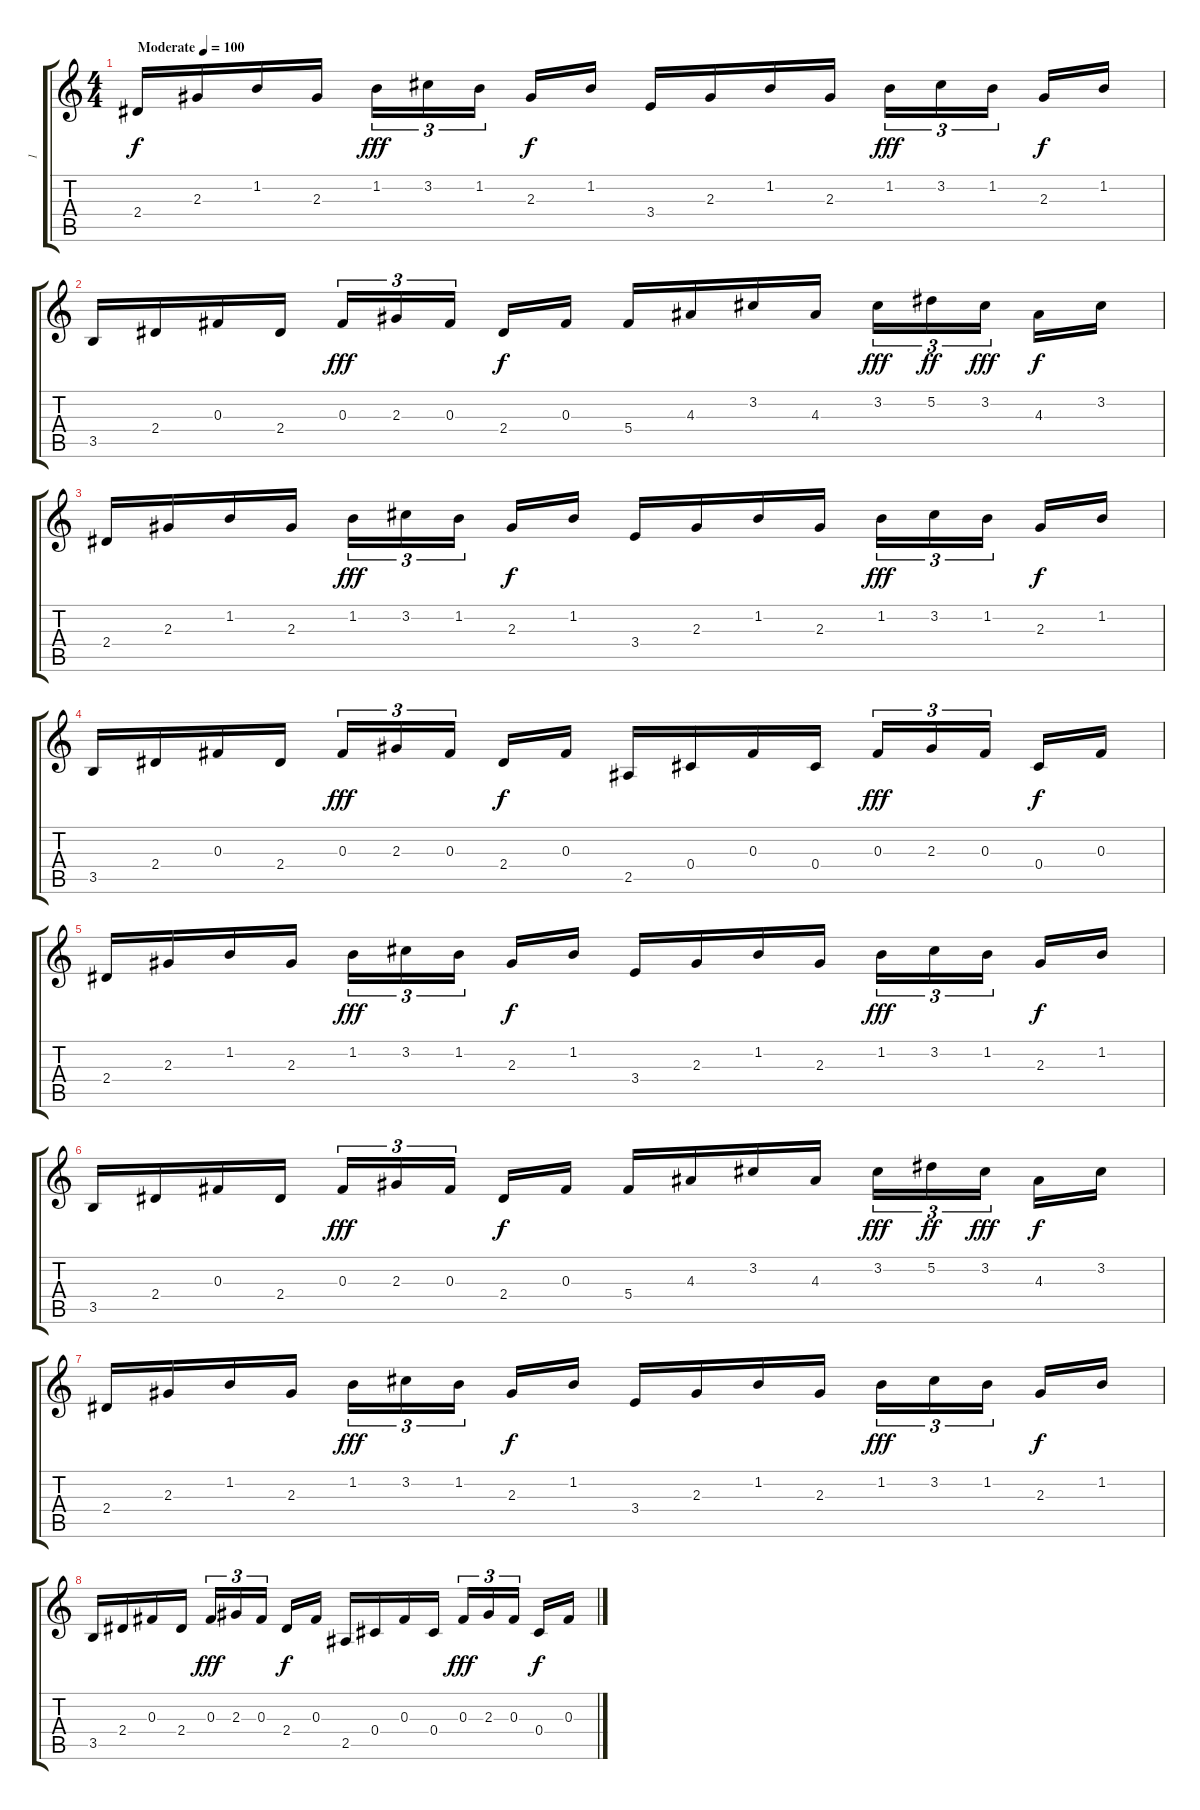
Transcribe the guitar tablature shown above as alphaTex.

\track ("1" "1") {instrument electricguitarclean}
\staff {score tabs}
\tuning (Eb4 Bb3 Gb3 Db3 Ab2 Eb2) {hide}
\ts (4 4)
\tempo (100 "Moderate")
\clef g2
\ks c
2.4.16{dy f instrument electricguitarclean} 2.3.16 1.2.16 2.3.16 1.2.16{tu (3 2) dy fff} 3.2.16{tu (3 2)} 1.2.16{tu (3 2) beam splitsecondary} 2.3.16{dy f} 1.2.16 3.4.16 2.3.16 1.2.16 2.3.16 1.2.16{tu (3 2) dy fff} 3.2.16{tu (3 2)} 1.2.16{tu (3 2) beam splitsecondary} 2.3.16{dy f} 1.2.16 |
3.5.16 2.4.16 0.3.16 2.4.16 0.3.16{tu (3 2) dy fff} 2.3.16{tu (3 2)} 0.3.16{tu (3 2) beam splitsecondary} 2.4.16{dy f} 0.3.16 5.4.16 4.3.16 3.2.16 4.3.16 3.2.16{tu (3 2) dy fff} 5.2.16{tu (3 2) dy ff} 3.2.16{tu (3 2) dy fff beam splitsecondary} 4.3.16{dy f} 3.2.16 |
2.4.16 2.3.16 1.2.16 2.3.16 1.2.16{tu (3 2) dy fff} 3.2.16{tu (3 2)} 1.2.16{tu (3 2) beam splitsecondary} 2.3.16{dy f} 1.2.16 3.4.16 2.3.16 1.2.16 2.3.16 1.2.16{tu (3 2) dy fff} 3.2.16{tu (3 2)} 1.2.16{tu (3 2) beam splitsecondary} 2.3.16{dy f} 1.2.16 |
3.5.16 2.4.16 0.3.16 2.4.16 0.3.16{tu (3 2) dy fff} 2.3.16{tu (3 2)} 0.3.16{tu (3 2) beam splitsecondary} 2.4.16{dy f} 0.3.16 2.5.16 0.4.16 0.3.16 0.4.16 0.3.16{tu (3 2) dy fff} 2.3.16{tu (3 2)} 0.3.16{tu (3 2) beam splitsecondary} 0.4.16{dy f} 0.3.16 |
2.4.16 2.3.16 1.2.16 2.3.16 1.2.16{tu (3 2) dy fff} 3.2.16{tu (3 2)} 1.2.16{tu (3 2) beam splitsecondary} 2.3.16{dy f} 1.2.16 3.4.16 2.3.16 1.2.16 2.3.16 1.2.16{tu (3 2) dy fff} 3.2.16{tu (3 2)} 1.2.16{tu (3 2) beam splitsecondary} 2.3.16{dy f} 1.2.16 |
3.5.16 2.4.16 0.3.16 2.4.16 0.3.16{tu (3 2) dy fff} 2.3.16{tu (3 2)} 0.3.16{tu (3 2) beam splitsecondary} 2.4.16{dy f} 0.3.16 5.4.16 4.3.16 3.2.16 4.3.16 3.2.16{tu (3 2) dy fff} 5.2.16{tu (3 2) dy ff} 3.2.16{tu (3 2) dy fff beam splitsecondary} 4.3.16{dy f} 3.2.16 |
2.4.16 2.3.16 1.2.16 2.3.16 1.2.16{tu (3 2) dy fff} 3.2.16{tu (3 2)} 1.2.16{tu (3 2) beam splitsecondary} 2.3.16{dy f} 1.2.16 3.4.16 2.3.16 1.2.16 2.3.16 1.2.16{tu (3 2) dy fff} 3.2.16{tu (3 2)} 1.2.16{tu (3 2) beam splitsecondary} 2.3.16{dy f} 1.2.16 |
3.5.16 2.4.16 0.3.16 2.4.16 0.3.16{tu (3 2) dy fff} 2.3.16{tu (3 2)} 0.3.16{tu (3 2) beam splitsecondary} 2.4.16{dy f} 0.3.16 2.5.16 0.4.16 0.3.16 0.4.16 0.3.16{tu (3 2) dy fff} 2.3.16{tu (3 2)} 0.3.16{tu (3 2) beam splitsecondary} 0.4.16{dy f} 0.3.16
